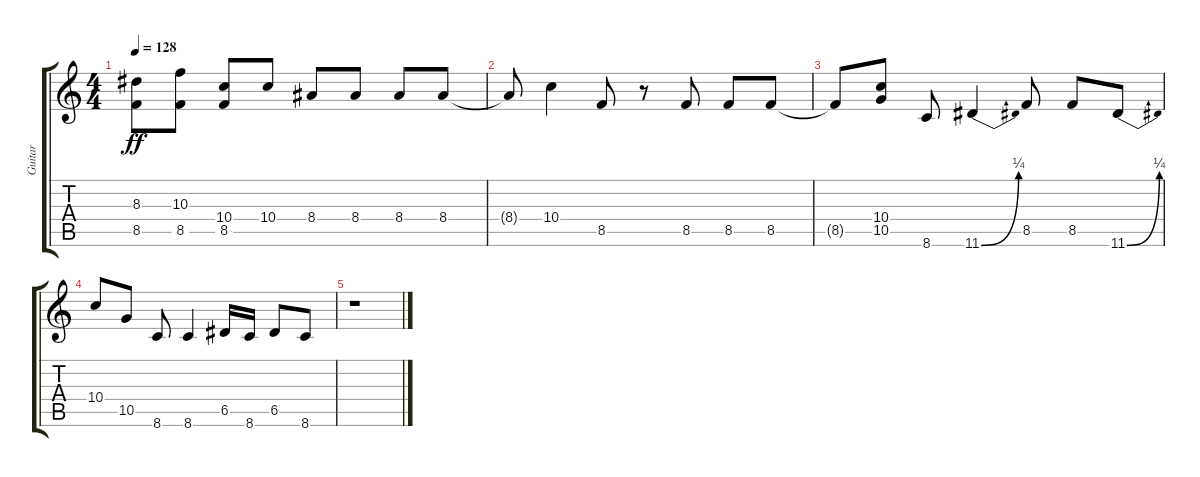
\track ("Guitar" "Guitar") {instrument overdrivenguitar}
\staff {score tabs}
\tuning (E4 B3 G3 D3 A2 E2) {hide}
\ts (4 4)
\tempo 128
\clef g2
\ks c
(8.3 8.5).8{dy ff volume 8} (10.3 8.5).8 (10.4 8.5).8 10.4.8 8.4.8 8.4.8 8.4.8 8.4.8 |
8.4{t}.8 10.4.4 8.5.8 r.8 8.5.8 8.5.8 8.5.8 |
8.5{t}.8{volume 1} (10.4 10.5).8 8.6.8 11.6{be (bend 0 0 60 1)}.4 8.5.8 8.5.8 11.6{be (bend 0 0 60 1)}.8 |
10.4.8 10.5.8 8.6.8 8.6.4 6.5.16 8.6.16 6.5.8 8.6.8 |
r.1
